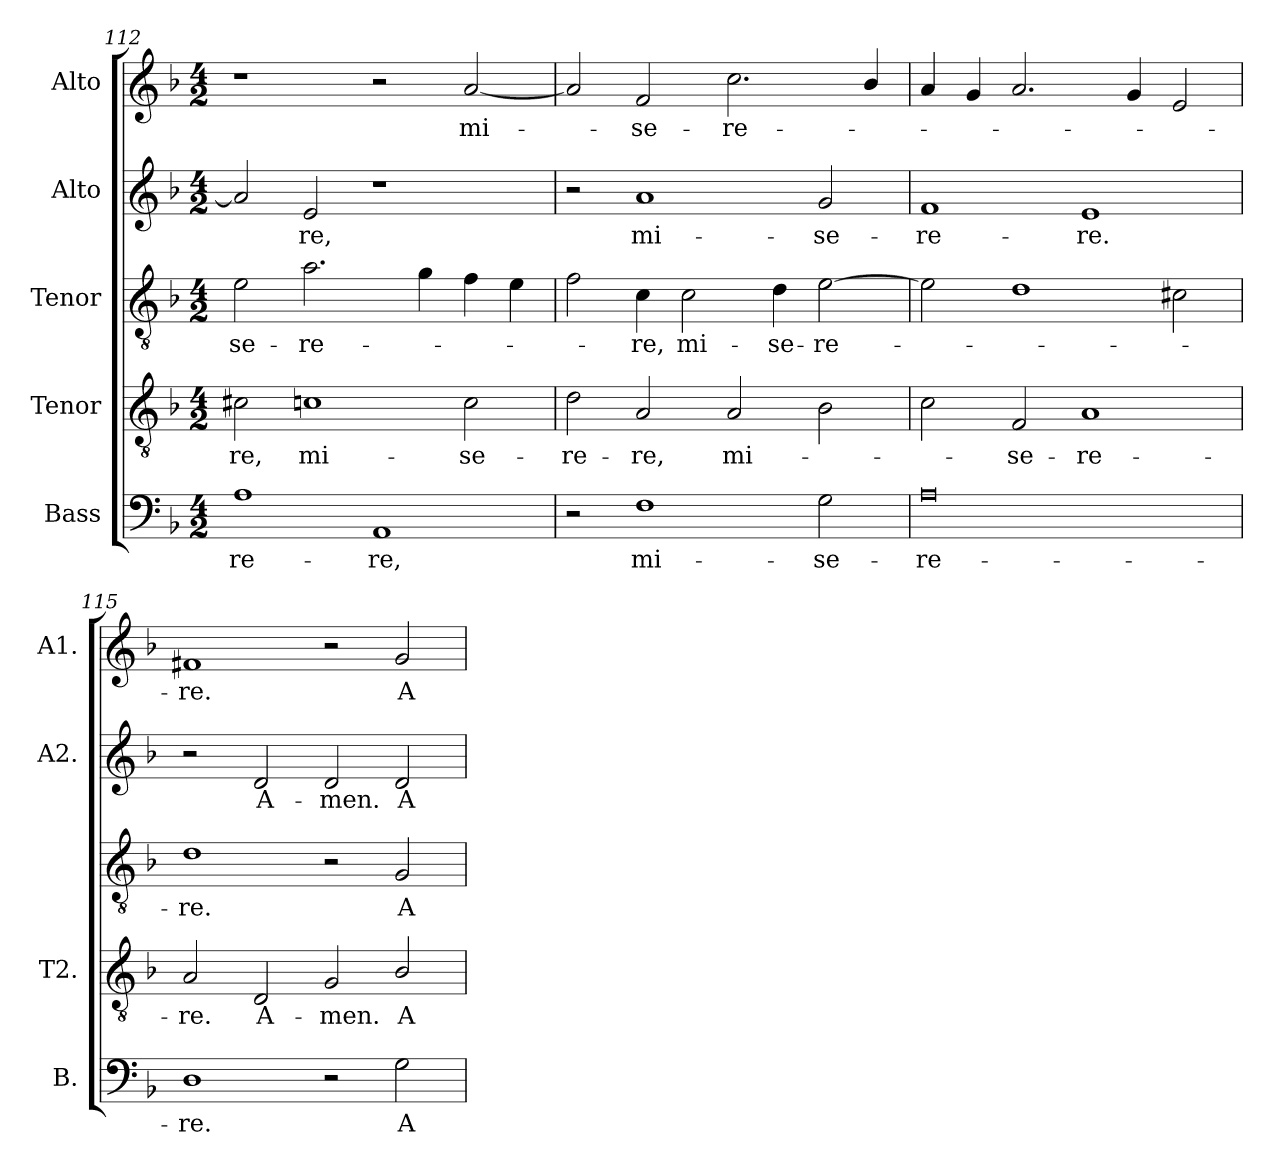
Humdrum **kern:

**kern	**text	**kern	**text	**kern	**text	**kern	**text	**kern	**text
*part5	*part5	*part4	*part4	*part3	*part3	*part2	*part2	*part1	*part1
*staff5	*staff5	*staff4	*staff4	*staff3	*staff3	*staff2	*staff2	*staff1	*staff1
*I"Bass	*	*I"Tenor	*	*I"Tenor	*	*I"Alto	*	*I"Alto	*
*I'B.	*	*I'T2.	*	*	*	*I'A2.	*	*I'A1.	*
!!LO:PB:g=z
*clefF4	*	*clefGv2	*	*clefGv2	*	*clefG2	*	*clefG2	*
*	*	*ITrd7c12	*	*ITrd7c12	*	*	*	*	*
*k[b-]	*	*k[b-]	*	*k[b-]	*	*k[b-]	*	*k[b-]	*
*F:	*	*F:	*	*F:	*	*F:	*	*F:	*
*M4/2	*	*M4/2	*	*M4/2	*	*M4/2	*	*M4/2	*
=112	=112	=112	=112	=112	=112	=112	=112	=112	=112
!	!LO:LY:b:color=#000000	!	!	!	!	!	!	!	!
!	!	!	!LO:LY:b:color=#000000	!	!	!	!	!	!
!	!	!	!	!	!LO:LY:b:color=#000000	!	!	!	!
1Ai	-re-	2C#Xi\	-re,	2Ei\	-se-	2ai/]	.	1r	.
!	!	!	!LO:LY:b:color=#000000	!	!	!	!	!	!
!	!	!	!	!	!LO:LY:b:color=#000000	!	!	!	!
!	!	!	!	!	!	!	!LO:LY:b:color=#000000	!	!
.	.	1Cni	mi-	2.Ai\	-re-	2ei/	-re,	.	.
!	!LO:LY:b:color=#000000	!	!	!	!	!	!	!	!
1AAi	-re,	.	.	.	.	1r	.	2r	.
.	.	.	.	4Gi\	.	.	.	.	.
!	!	!	!LO:LY:b:color=#000000	!	!	!	!	!	!
!	!	!	!	!	!	!	!	!	!LO:LY:b:color=#000000
.	.	2Ci\	-se-	4Fi\	.	.	.	[2ai/	mi-
.	.	.	.	4Ei\	.	.	.	.	.
=113	=113	=113	=113	=113	=113	=113	=113	=113	=113
!	!	!	!LO:LY:b:color=#000000	!	!	!	!	!	!
2r	.	2Di\	-re-	2Fi\	.	2r	.	2ai/]	.
!	!LO:LY:b:color=#000000	!	!	!	!	!	!	!	!
!	!	!	!LO:LY:b:color=#000000	!	!	!	!	!	!
!	!	!	!	!	!LO:LY:b:color=#000000	!	!	!	!
!	!	!	!	!	!	!	!LO:LY:b:color=#000000	!	!
!	!	!	!	!	!	!	!	!	!LO:LY:b:color=#000000
1Fi	mi-	2AAi/	-re,	4Ci\	-re,	1ai	mi-	2fi/	-se-
!	!	!	!	!	!LO:LY:b:color=#000000	!	!	!	!
.	.	.	.	2Ci\	mi-	.	.	.	.
!	!	!	!LO:LY:b:color=#000000	!	!	!	!	!	!
!	!	!	!	!	!	!	!	!	!LO:LY:b:color=#000000
.	.	2AAi/	mi-	.	.	.	.	2.cci\	-re-
!	!	!	!	!	!LO:LY:b:color=#000000	!	!	!	!
.	.	.	.	4Di\	-se-	.	.	.	.
!	!LO:LY:b:color=#000000	!	!	!	!	!	!	!	!
!	!	!	!	!	!LO:LY:b:color=#000000	!	!	!	!
!	!	!	!	!	!	!	!LO:LY:b:color=#000000	!	!
2Gi\	-se-	2BB-i\	.	[2Ei\	-re-	2gi/	-se-	.	.
.	.	.	.	.	.	.	.	4b-i/	.
=114	=114	=114	=114	=114	=114	=114	=114	=114	=114
!	!LO:LY:b:color=#000000	!	!	!	!	!	!	!	!
!	!	!	!	!	!	!	!LO:LY:b:color=#000000	!	!
0Ai	-re-	2Ci\	.	2Ei\]	.	1fi	-re-	4ai/	.
.	.	.	.	.	.	.	.	4gi/	.
!	!	!	!LO:LY:b:color=#000000	!	!	!	!	!	!
.	.	2FFi/	-se-	1Di	.	.	.	2.ai/	.
!	!	!	!LO:LY:b:color=#000000	!	!	!	!	!	!
!	!	!	!	!	!	!	!LO:LY:b:color=#000000	!	!
.	.	1AAi	-re-	.	.	1ei	-re.	.	.
.	.	.	.	.	.	.	.	4gi/	.
.	.	.	.	2C#Xi\	.	.	.	2ei/	.
=115	=115	=115	=115	=115	=115	=115	=115	=115	=115
!	!LO:LY:b:color=#000000	!	!	!	!	!	!	!	!
!	!	!	!LO:LY:b:color=#000000	!	!	!	!	!	!
!	!	!	!	!	!LO:LY:b:color=#000000	!	!	!	!
!	!	!	!	!	!	!	!	!	!LO:LY:b:color=#000000
1Di	-re.	2AAi/	-re.	1Di	-re.	2r	.	1f#Xi	-re.
!	!	!	!LO:LY:b:color=#000000	!	!	!	!	!	!
!	!	!	!	!	!	!	!LO:LY:b:color=#000000	!	!
.	.	2DDi/	A-	.	.	2di/	A-	.	.
!	!	!	!LO:LY:b:color=#000000	!	!	!	!	!	!
!	!	!	!	!	!	!	!LO:LY:b:color=#000000	!	!
2r	.	2GGi/	-men.	2r	.	2di/	-men.	2r	.
!	!LO:LY:b:color=#000000	!	!	!	!	!	!	!	!
!	!	!	!LO:LY:b:color=#000000	!	!	!	!	!	!
!	!	!	!	!	!LO:LY:b:color=#000000	!	!	!	!
!	!	!	!	!	!	!	!LO:LY:b:color=#000000	!	!
!	!	!	!	!	!	!	!	!	!LO:LY:b:color=#000000
2Gi\	A-	2BB-i/	A-	2GGi/	A-	2di/	A-	2gi/	A-
=	=	=	=	=	=	=	=	=	=
*-	*-	*-	*-	*-	*-	*-	*-	*-	*-
